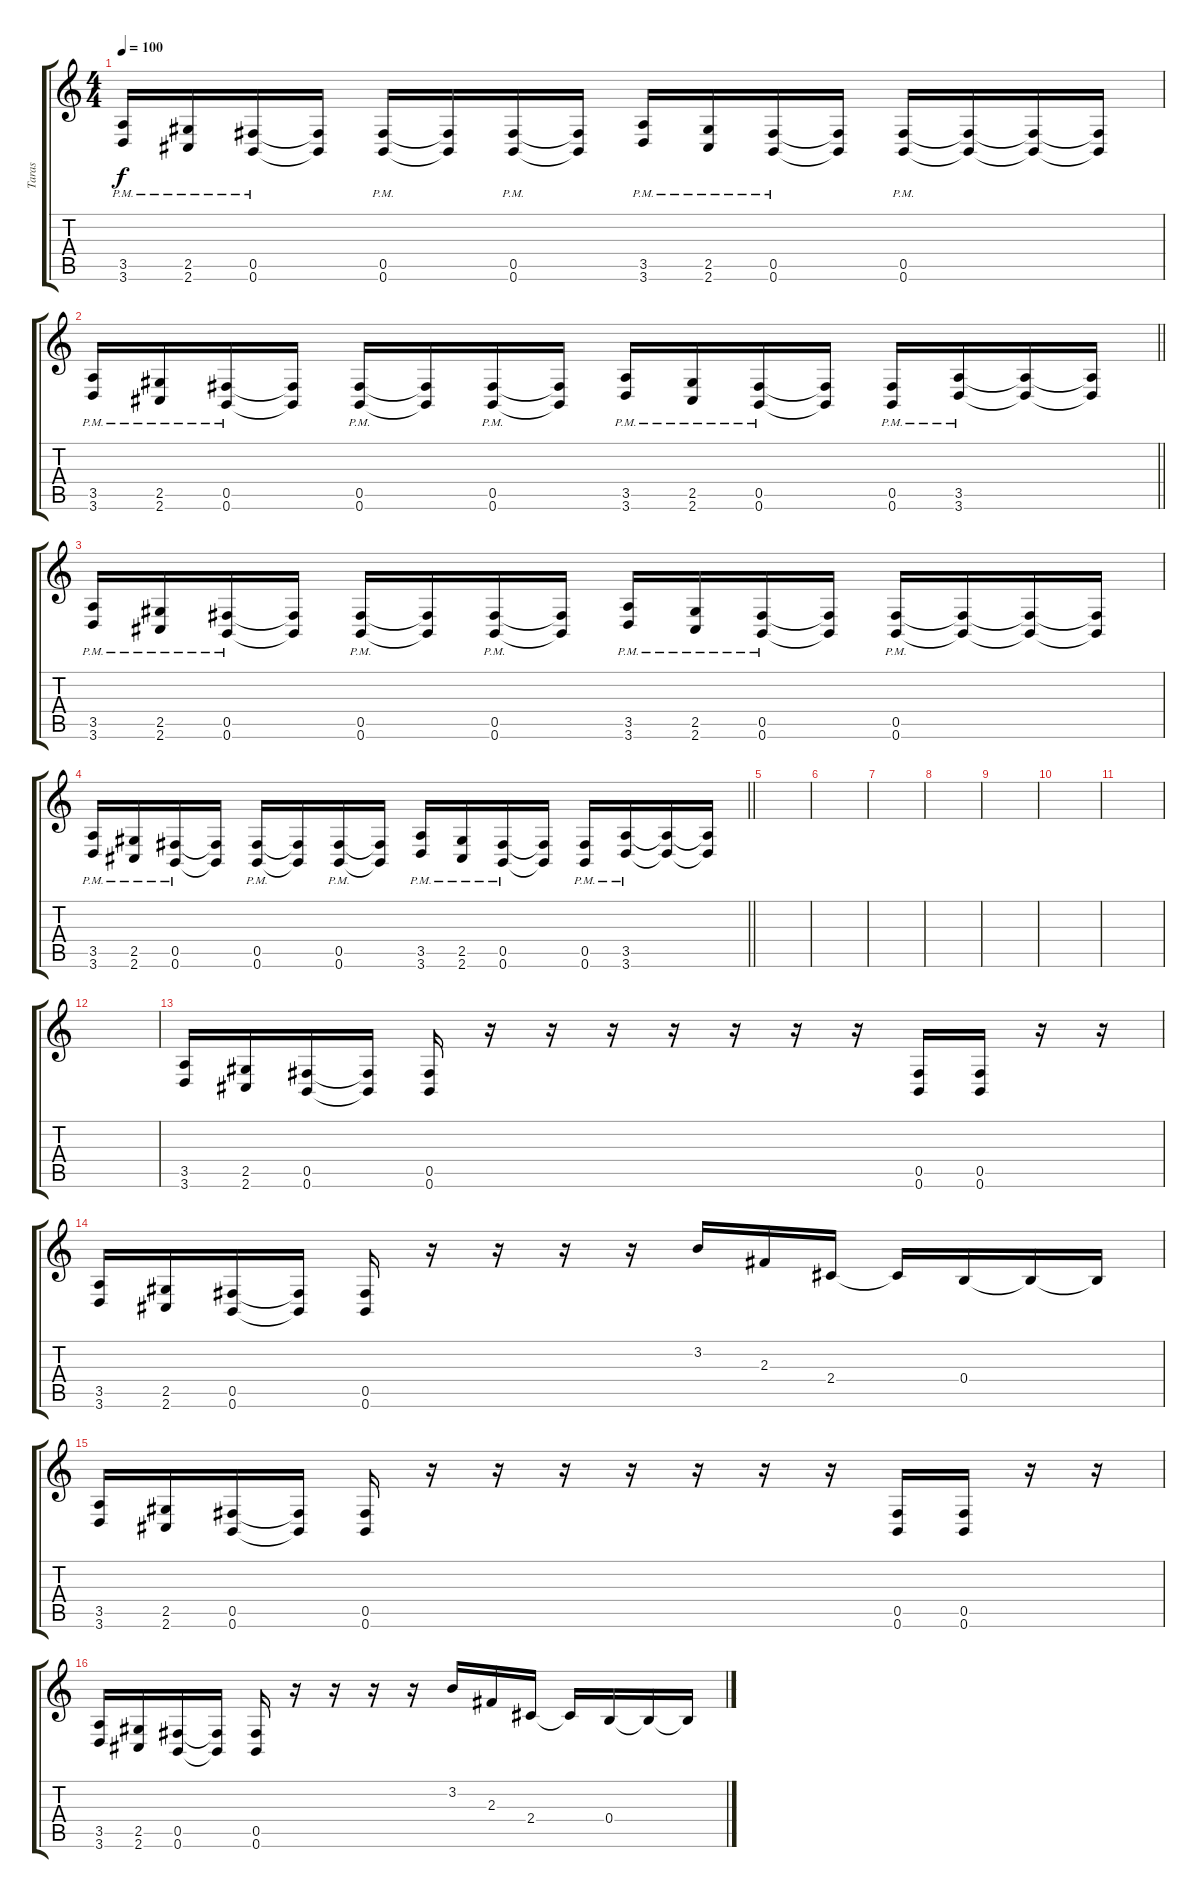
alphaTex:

\track ("Taras" "Taras") {instrument distortionguitar}
\staff {score tabs}
\tuning (Db4 Ab3 E3 B2 Gb2 B1) {hide}
\ts (4 4)
\tempo 100
\clef g2
\ks c
(3.5{pm} 3.6{pm}).16{dy f} (2.5{pm} 2.6{pm}).16 (0.5{pm} 0.6{pm}).16 (0.5{t} 0.6{t}).16 (0.5{pm} 0.6{pm}).16 (0.5{t} 0.6{t}).16 (0.5{pm} 0.6{pm}).16 (0.5{t} 0.6{t}).16 (3.5{pm} 3.6{pm}).16 (2.5{pm} 2.6{pm}).16 (0.5{pm} 0.6{pm}).16 (0.5{t} 0.6{t}).16 (0.5{pm} 0.6{pm}).16 (0.5{t} 0.6{t}).16 (0.5{t} 0.6{t}).16 (0.5{t} 0.6{t}).16 |
\barLineRight lightlight
(3.5{pm} 3.6{pm}).16 (2.5{pm} 2.6{pm}).16 (0.5{pm} 0.6{pm}).16 (0.5{t} 0.6{t}).16 (0.5{pm} 0.6{pm}).16 (0.5{t} 0.6{t}).16 (0.5{pm} 0.6{pm}).16 (0.5{t} 0.6{t}).16 (3.5{pm} 3.6{pm}).16 (2.5{pm} 2.6{pm}).16 (0.5{pm} 0.6{pm}).16 (0.5{t} 0.6{t}).16 (0.5{pm} 0.6{pm}).16 (3.5{pm} 3.6{pm}).16 (3.5{t} 3.6{t}).16 (3.5{t} 3.6{t}).16 |
(3.5{pm} 3.6{pm}).16 (2.5{pm} 2.6{pm}).16 (0.5{pm} 0.6{pm}).16 (0.5{t} 0.6{t}).16 (0.5{pm} 0.6{pm}).16 (0.5{t} 0.6{t}).16 (0.5{pm} 0.6{pm}).16 (0.5{t} 0.6{t}).16 (3.5{pm} 3.6{pm}).16 (2.5{pm} 2.6{pm}).16 (0.5{pm} 0.6{pm}).16 (0.5{t} 0.6{t}).16 (0.5{pm} 0.6{pm}).16 (0.5{t} 0.6{t}).16 (0.5{t} 0.6{t}).16 (0.5{t} 0.6{t}).16 |
\barLineRight lightlight
(3.5{pm} 3.6{pm}).16 (2.5{pm} 2.6{pm}).16 (0.5{pm} 0.6{pm}).16 (0.5{t} 0.6{t}).16 (0.5{pm} 0.6{pm}).16 (0.5{t} 0.6{t}).16 (0.5{pm} 0.6{pm}).16 (0.5{t} 0.6{t}).16 (3.5{pm} 3.6{pm}).16 (2.5{pm} 2.6{pm}).16 (0.5{pm} 0.6{pm}).16 (0.5{t} 0.6{t}).16 (0.5{pm} 0.6{pm}).16 (3.5{pm} 3.6{pm}).16 (3.5{t} 3.6{t}).16 (3.5{t} 3.6{t}).16 |
|
|
|
|
|
|
|
|
(3.5 3.6).16 (2.5 2.6).16 (0.5 0.6).16 (0.5{t} 0.6{t}).16 (0.5 0.6).16 r.16 r.16 r.16 r.16 r.16 r.16 r.16 (0.5 0.6).16 (0.5 0.6).16 r.16 r.16 |
(3.5 3.6).16 (2.5 2.6).16 (0.5 0.6).16 (0.5{t} 0.6{t}).16 (0.5 0.6).16 r.16 r.16 r.16 r.16 3.2.16 2.3.16 2.4.16 2.4{t}.16 0.4.16 0.4{t}.16 0.4{t}.16 |
(3.5 3.6).16 (2.5 2.6).16 (0.5 0.6).16 (0.5{t} 0.6{t}).16 (0.5 0.6).16 r.16 r.16 r.16 r.16 r.16 r.16 r.16 (0.5 0.6).16 (0.5 0.6).16 r.16 r.16 |
(3.5 3.6).16 (2.5 2.6).16 (0.5 0.6).16 (0.5{t} 0.6{t}).16 (0.5 0.6).16 r.16 r.16 r.16 r.16 3.2.16 2.3.16 2.4.16 2.4{t}.16 0.4.16 0.4{t}.16 0.4{t}.16
